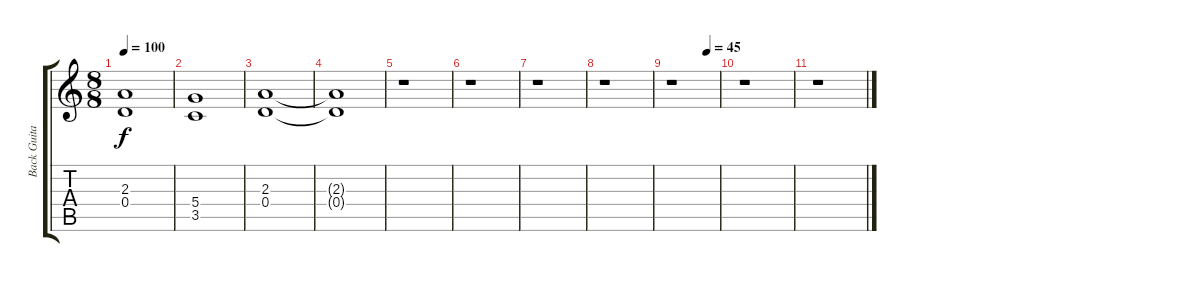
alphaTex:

\track ("Back Guitar" "Back Guita") {instrument distortionguitar}
\staff {score tabs}
\tuning (E4 B3 G3 D3 A2 E2) {hide}
\ts (8 8)
\tempo 100
\clef g2
\ks c
(2.3 0.4).1{dy f} |
(5.4 3.5).1 |
(2.3 0.4).1 |
(2.3{t} 0.4{t}).1 |
r.1 |
r.1 |
r.1 |
r.1 |
\tempo (45 0.75)
r.1 |
r.1 |
r.1
